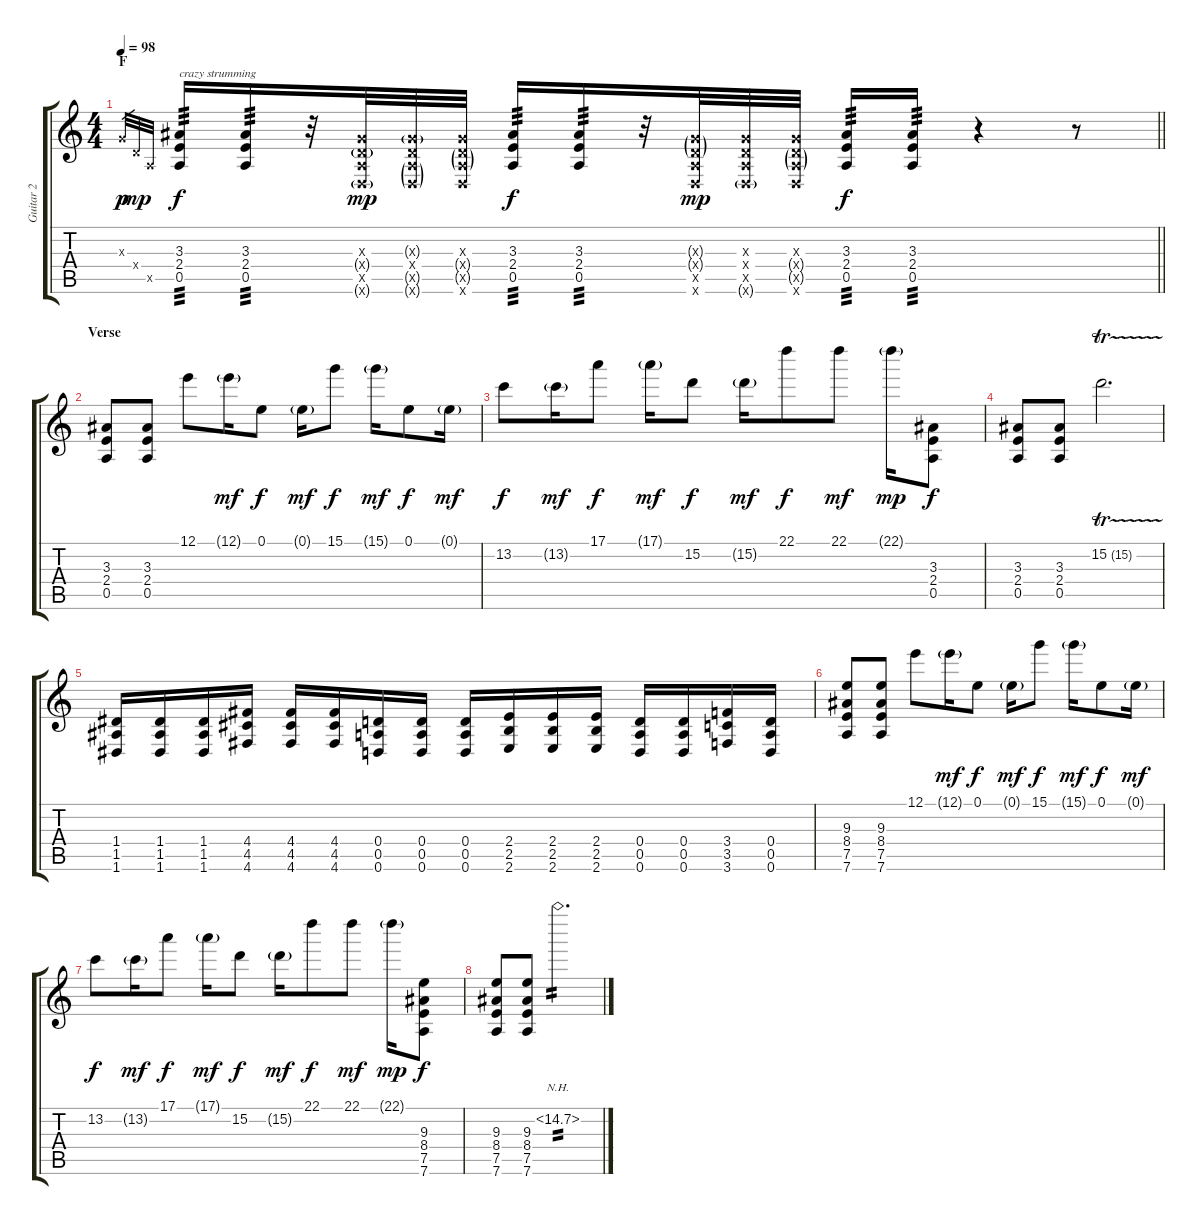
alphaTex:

\track ("Guitar 2" "Guitar 2") {instrument overdrivenguitar}
\staff {score tabs}
\tuning (E4 B3 G3 D3 A2 D2) {hide}
\ts (4 4)
\section ("" "F")
\tempo 98
\clef g2
\barLineRight lightlight
\ks c
0.3{x}.32{gr dy p} 0.4{x}.32{gr dy mp} 0.5{x}.32{gr} (3.3 2.4 0.5).16{txt "crazy strumming" tp 3 dy f} (3.3 2.4 0.5).16{tp 3} r.32 (0.3{x} 0.4{g x} 0.5{x} 0.6{g x}).32{dy mp} (0.3{g x} 0.4{x} 0.5{g x} 0.6{g x}).32 (0.3{x} 0.4{g x} 0.5{g x} 0.6{x}).32 (3.3 2.4 0.5).16{tp 3 dy f} (3.3 2.4 0.5).16{tp 3} r.32 (0.3{g x} 0.4{g x} 0.5{x} 0.6{x}).32{dy mp} (0.3{x} 0.4{x} 0.5{x} 0.6{g x}).32 (0.3{x} 0.4{g x} 0.5{g x} 0.6{x}).32 (3.3 2.4 0.5).16{tp 3 dy f} (3.3 2.4 0.5).16{tp 3} r.4 r.8 |
\section ("" "Verse")
(3.3 2.4 0.5).8 (3.3 2.4 0.5).8 12.1.8 12.1{g}.16{dy mf} 0.1.8{dy f} 0.1{g}.16{dy mf} 15.1.8{dy f} 15.1{g}.16{dy mf} 0.1.8{dy f} 0.1{g}.16{dy mf} |
13.2.8{dy f} 13.2{g}.16{dy mf} 17.1.8{dy f} 17.1{g}.16{dy mf} 15.2.8{dy f} 15.2{g}.16{dy mf} 22.1.8{dy f} 22.1.8{dy mf} 22.1{g}.16{dy mp} (3.3 2.4 0.5).8{dy f} |
(3.3 2.4 0.5).8 (3.3 2.4 0.5).8 15.2{tr (15 16)}.2{d} |
(1.4 1.5 1.6).16 (1.4 1.5 1.6).16 (1.4 1.5 1.6).16 (4.4 4.5 4.6).16 (4.4 4.5 4.6).16 (4.4 4.5 4.6).16 (0.4 0.5 0.6).16 (0.4 0.5 0.6).16 (0.4 0.5 0.6).16 (2.4 2.5 2.6).16 (2.4 2.5 2.6).16 (2.4 2.5 2.6).16 (0.4 0.5 0.6).16 (0.4 0.5 0.6).16 (3.4 3.5 3.6).16 (0.4 0.5 0.6).16 |
(9.3 8.4 7.5 7.6).8 (9.3 8.4 7.5 7.6).8 12.1.8 12.1{g}.16{dy mf} 0.1.8{dy f} 0.1{g}.16{dy mf} 15.1.8{dy f} 15.1{g}.16{dy mf} 0.1.8{dy f} 0.1{g}.16{dy mf} |
13.2.8{dy f} 13.2{g}.16{dy mf} 17.1.8{dy f} 17.1{g}.16{dy mf} 15.2.8{dy f} 15.2{g}.16{dy mf} 22.1.8{dy f} 22.1.8{dy mf} 22.1{g}.16{dy mp} (9.3 8.4 7.5 7.6).8{dy f} |
(9.3 8.4 7.5 7.6).8 (9.3 8.4 7.5 7.6).8 15.2{nh}.2{d tp 2}
